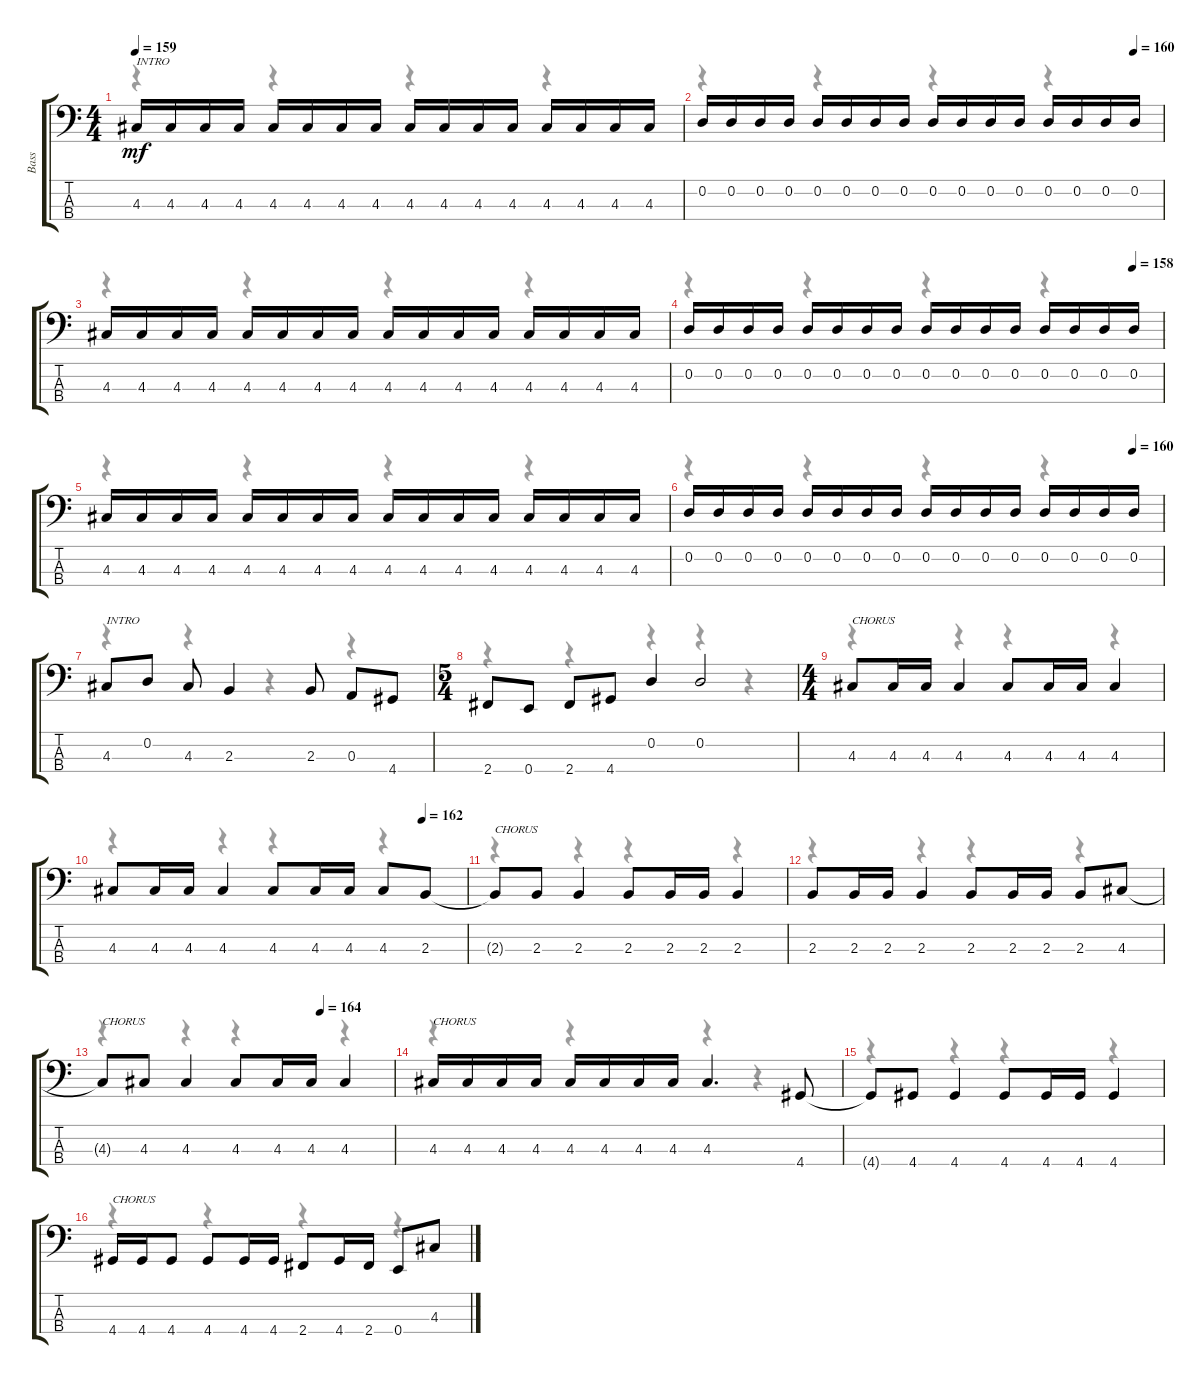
\track ("Bass" "Bass") {instrument electricbassfinger}
\staff {score tabs}
\tuning (G2 D2 A1 E1) {hide}
\voice
\ts (4 4)
\tempo 159
\clef f4
\ks c
4.3.16{txt "INTRO" dy mf} 4.3.16 4.3.16 4.3.16 4.3.16 4.3.16 4.3.16 4.3.16 4.3.16 4.3.16 4.3.16 4.3.16 4.3.16 4.3.16 4.3.16 4.3.16 |
\tempo (160 0.9375)
0.2.16 0.2.16 0.2.16 0.2.16 0.2.16 0.2.16 0.2.16 0.2.16 0.2.16 0.2.16 0.2.16 0.2.16 0.2.16 0.2.16 0.2.16 0.2.16 |
4.3.16 4.3.16 4.3.16 4.3.16 4.3.16 4.3.16 4.3.16 4.3.16 4.3.16 4.3.16 4.3.16 4.3.16 4.3.16 4.3.16 4.3.16 4.3.16 |
\tempo (158 0.9375)
0.2.16 0.2.16 0.2.16 0.2.16 0.2.16 0.2.16 0.2.16 0.2.16 0.2.16 0.2.16 0.2.16 0.2.16 0.2.16 0.2.16 0.2.16 0.2.16 |
4.3.16 4.3.16 4.3.16 4.3.16 4.3.16 4.3.16 4.3.16 4.3.16 4.3.16 4.3.16 4.3.16 4.3.16 4.3.16 4.3.16 4.3.16 4.3.16 |
\tempo (160 0.9375)
0.2.16 0.2.16 0.2.16 0.2.16 0.2.16 0.2.16 0.2.16 0.2.16 0.2.16 0.2.16 0.2.16 0.2.16 0.2.16 0.2.16 0.2.16 0.2.16 |
4.3.8{txt "INTRO"} 0.2.8 4.3.8 2.3.4 2.3.8 0.3.8 4.4.8 |
\ts (5 4)
2.4.8 0.4.8 2.4.8 4.4.8 0.2.4 0.2.2 |
\ts (4 4)
4.3.8{txt "CHORUS"} 4.3.16 4.3.16 4.3.4 4.3.8 4.3.16 4.3.16 4.3.4 |
\tempo (162 0.875)
4.3.8 4.3.16 4.3.16 4.3.4 4.3.8 4.3.16 4.3.16 4.3.8 2.3.8 |
2.3{t}.8{txt "CHORUS"} 2.3.8 2.3.4 2.3.8 2.3.16 2.3.16 2.3.4 |
2.3.8 2.3.16 2.3.16 2.3.4 2.3.8 2.3.16 2.3.16 2.3.8 4.3.8 |
\tempo (164 0.75)
4.3{t}.8{txt "CHORUS"} 4.3.8 4.3.4 4.3.8 4.3.16 4.3.16 4.3.4 |
4.3.16{txt "CHORUS"} 4.3.16 4.3.16 4.3.16 4.3.16 4.3.16 4.3.16 4.3.16 4.3.4{d} 4.4.8 |
4.4{t}.8 4.4.8 4.4.4 4.4.8 4.4.16 4.4.16 4.4.4 |
4.4.16{txt "CHORUS"} 4.4.16 4.4.8 4.4.8 4.4.16 4.4.16 2.4.8 4.4.16 2.4.16 0.4.8 4.3.8
\voice
\clef f4
\ottava regular
\simile none
\ks c
r.4{dy f} r.4 r.4 r.4 |
r.4 r.4 r.4 r.4 |
r.4 r.4 r.4 r.4 |
r.4 r.4 r.4 r.4 |
r.4 r.4 r.4 r.4 |
r.4 r.4 r.4 r.4 |
r.4 r.4 r.4 r.4 |
r.4 r.4 r.4 r.4 r.4 |
r.4 r.4 r.4 r.4 |
r.4 r.4 r.4 r.4 |
r.4 r.4 r.4 r.4 |
r.4 r.4 r.4 r.4 |
r.4 r.4 r.4 r.4 |
r.4 r.4 r.4 r.4 |
r.4 r.4 r.4 r.4 |
r.4 r.4 r.4 r.4
